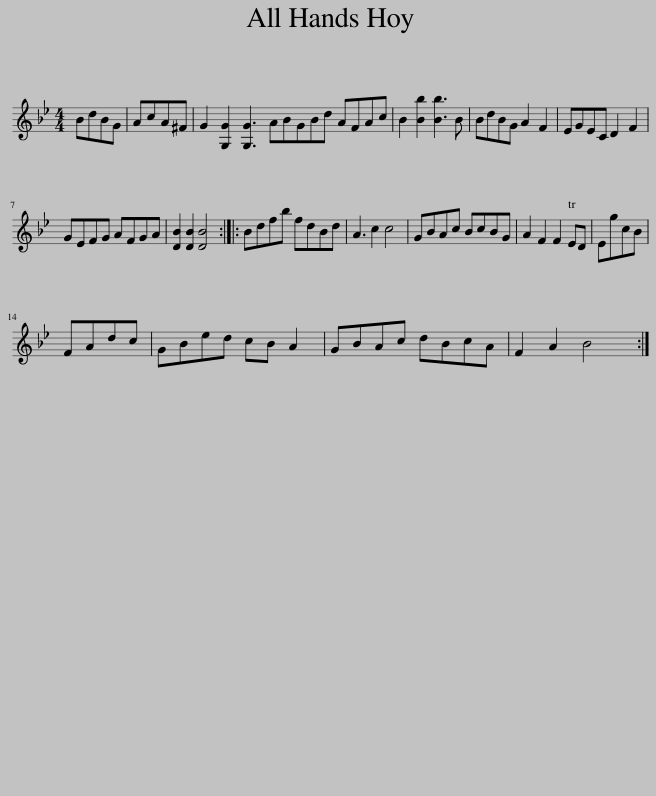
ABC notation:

X:1
L:1/8
M:4/4
I:linebreak $
K:Bb
V:1 treble
V:1
 BdBG | AcA^F | G2 [G,G]2 [G,G]3 ABGBd AFAc | B2 [Bb]2 [Bb]3 B | BdBG A2 F2 | %5
 EGEC D2 F2 |$ GEFG AFGA | [DB]2 [DB]2 [DB]4 :: Bdfb fdBd | A3 c2 c4 | %10
 GBAc BcBG | A2 F2 F2 ED | EgcB |$ FAdc | GBed cB A2 | %15
 GBAc dBcA | F2 A2 B4 :| %17
